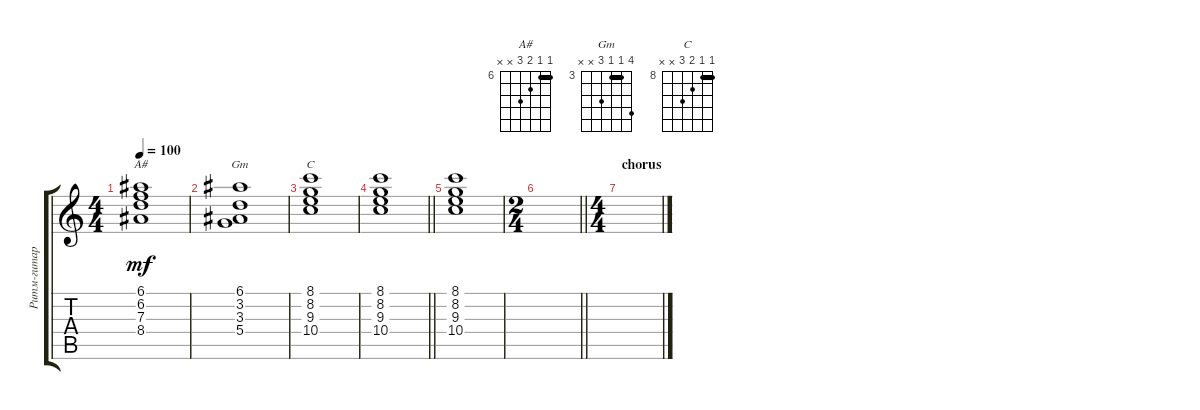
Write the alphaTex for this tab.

\track ("Ритм-гитара (Чистый)" "Ритм-гитар") {instrument acousticguitarsteel}
\staff {score tabs}
\tuning (E4 B3 G3 D3 A2 D2) {hide}
\chord ("A#" 6 6 7 8 x x) {firstfret 6 barre 6}
\chord ("Gm" 6 3 3 5 x x) {firstfret 3 barre 3}
\chord ("C" 8 8 9 10 x x) {firstfret 8 barre 8}
\ts (4 4)
\tempo 100
\clef g2
\ks c
(6.1 6.2 7.3 8.4).1{ch "A#" dy mf} |
(6.1 3.2 3.3 5.4).1{ch "Gm"} |
(8.1 8.2 9.3 10.4).1{ch "C"} |
\barLineRight lightlight
(8.1 8.2 9.3 10.4).1 |
(8.1 8.2 9.3 10.4).1 |
\ts (2 4)
\barLineRight lightlight
|
\ts (4 4)
\section ("" "chorus")
